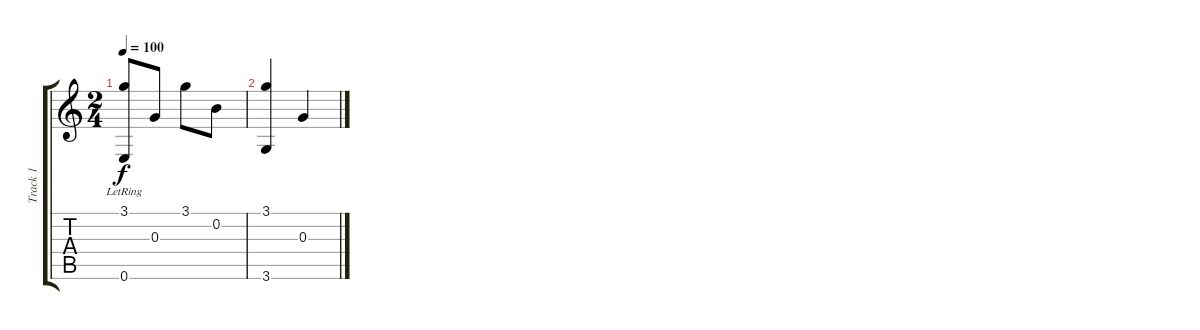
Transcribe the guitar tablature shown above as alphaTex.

\track ("Track 1" "Track 1") {instrument acousticguitarsteel}
\staff {score tabs}
\tuning (E4 B3 G3 D3 A2 E2) {hide}
\ts (2 4)
\tempo 100
\clef g2
\ks c
(3.1 0.6{lr}).8{dy f} 0.3.8 3.1.8 0.2.8 |
(3.1 3.6).4 0.3.4
